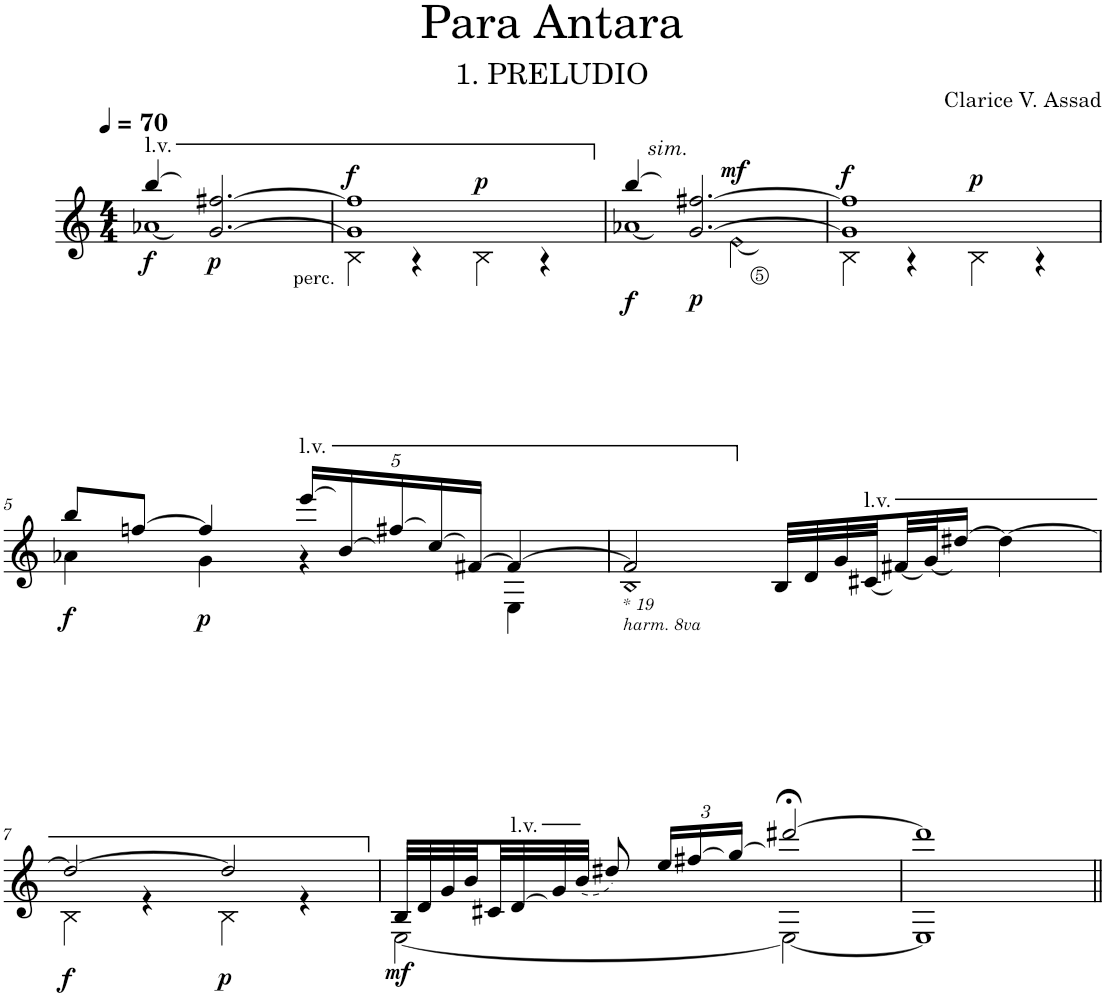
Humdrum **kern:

**kern	**dynam
*part1	*part1
*staff1	*staff1
*I"Acoustic Guitar	*
*I'Guit.	*
*clefG2	*
*k[]	*
*M4/4	*
*MM70	*
=1	=1
*^	*
!LO:TX:a:t=l.v.	!	!
!	!	!LO:DY:b
4bb/	1a-X	f
!	!	!LO:DY:b
[2.g/ [2.ff#X/	.	p
=2	=2	=2
!LO:TX:b:t=perc.	!	!
!	!	!LO:DY:a
1g] 1ff#]	4B\	f
.	4r	.
!	!	!LO:DY:a
.	4B\	p
.	4r	.
=3	=3	=3
*	*^	*
!LO:TX:a:i:t=sim.	!	!	!
!	!	!	!LO:DY:b
4bb/	1a-X	2ryy	f
!	!	!	!LO:DY:b
[2.g/ [2.ff#X/	.	.	p
!	!	!LO:N:head=diamond	!LO:DY:a
.	.	2e\	mf
=4	=4	=4	=4
!	!	!	!LO:DY:a
*	*v	*v	*
1g] 1ff#]	4B\	f
.	4r	.
!	!	!LO:DY:a
.	4B\	p
.	4r	.
!!LO:LB:g=z	!!
=5	=5	=5
!	!	!LO:DY:b
8bb/L	4a-X\	f
[8ffn/J	.	.
!	!	!LO:DY:b
4ff/]	4g\	p
*Xbrackettup	*	*
!LO:TX:a:t=l.v.	!	!
20eee/LL	4r	.
20b/	.	.
20ff#X/	.	.
20cc/	.	.
[20f#X/JJ	.	.
4f#/_	4E\	.
=6	=6	=6
!LO:TX:b:i:t=* 19	!	!
!LO:TX:b:t=harm. 8va	!	!
!	!LO:N:head=diamond	!
2f#/]	2B	.
32B/LLL	2ryy	.
32d/	.	.
32g/	.	.
!LO:TX:a:t=l.v.	!	!
32c#X/	.	.
32f#X/	.	.
32g/J	.	.
[16dd#X/JJ	.	.
4dd#\_	.	.
!!LO:LB:g=z	!!
=7	=7	=7
!	!	!LO:DY:b
2dd#/_	4B\	f
.	4r	.
!	!	!LO:DY:b
2dd#/]	4B\	p
.	4r	.
=8	=8	=8
!	!	!LO:DY:b
32B/LLL	[2E\	mf
32d/	.	.
32g/	.	.
32b/	.	.
32c#X/	.	.
!LO:TX:a:t=l.v.	!	!
32d/	.	.
32g/	.	.
(<32b/JJJ	.	.
8dd#X/)	.	.
24ee/LL	.	.
24ff#X/	.	.
24gg/JJ	.	.
[2ddd#X;</	2E\_	.
=9	=9	=9
1ddd#]	1E]	.
*v	*v	*
=||	=||
*-	*-
